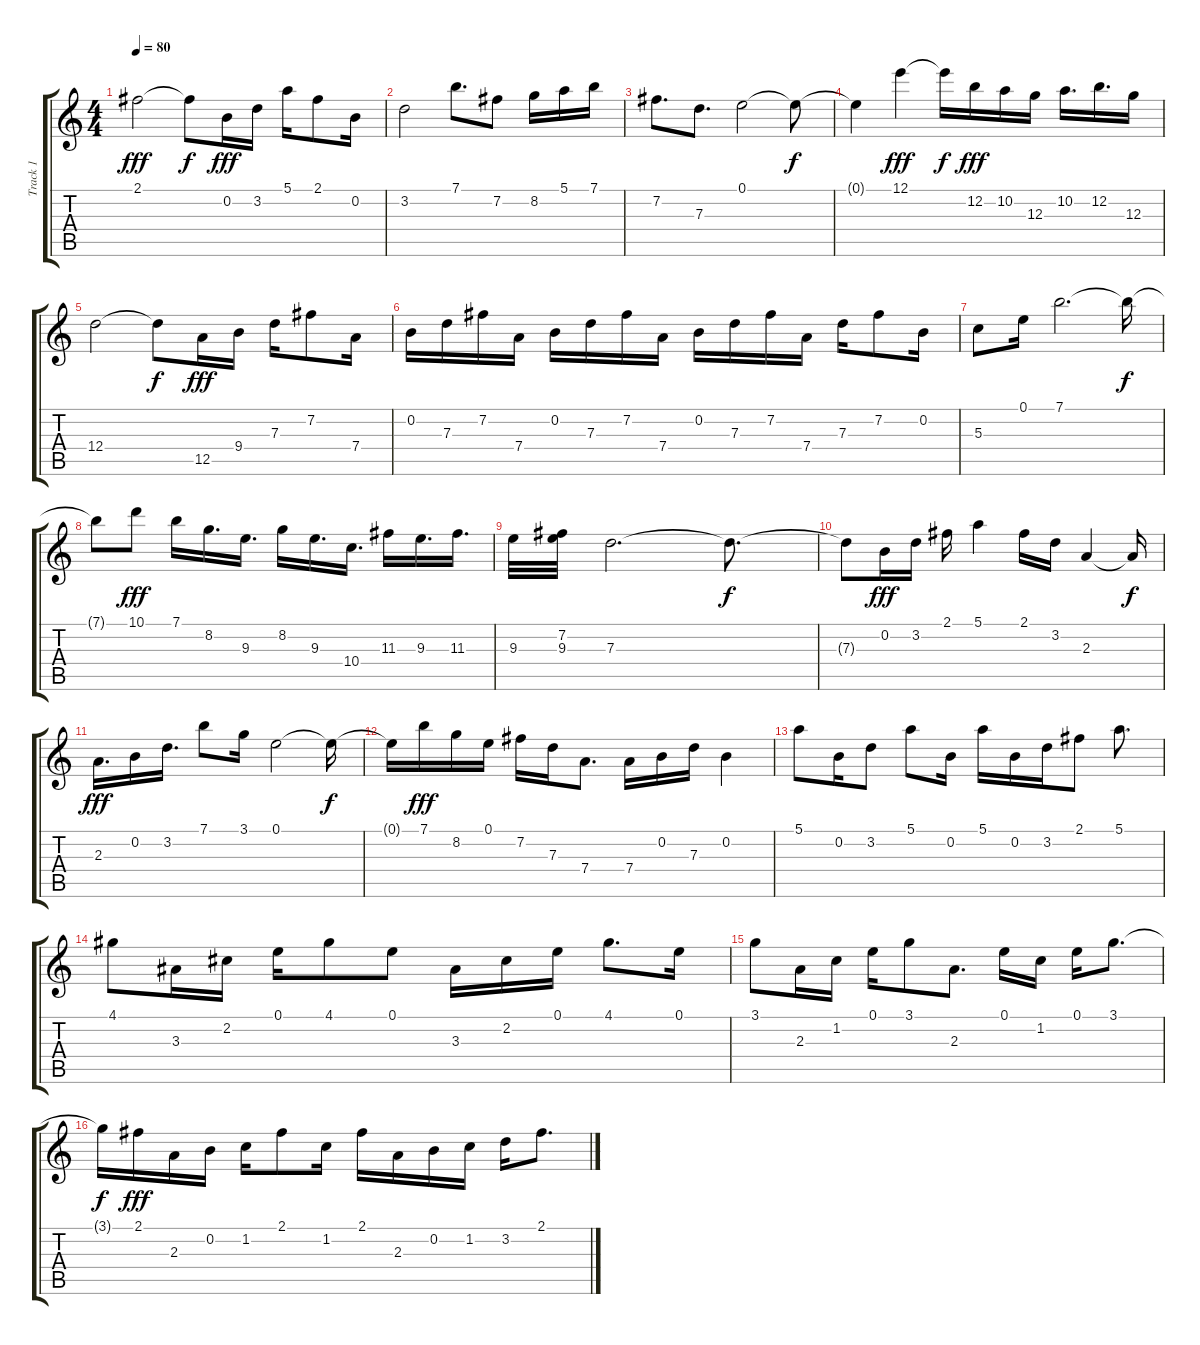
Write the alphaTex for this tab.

\track ("Track 1" "Track 1") {instrument acousticguitarnylon}
\staff {score tabs}
\tuning (E4 B3 G3 D3 A2 E2) {hide}
\ts (4 4)
\tempo 80
\clef g2
\ks c
2.1.2{dy fff} 2.1{t}.8{dy f} 0.2.16{dy fff} 3.2.16 5.1.16 2.1.8 0.2.16 |
3.2.2 7.1.8{d} 7.2.8 8.2.16 5.1.16 7.1.16 |
7.2.8{d} 7.3.8{d} 0.1.2 0.1{t}.8{dy f} |
0.1{t}.4 12.1.4{dy fff} 12.1{t}.16{dy f} 12.2.16{dy fff} 10.2.16 12.3.16 10.2.16{d} 12.2.16{d} 12.3.16 |
12.4.2 12.4{t}.8{dy f} 12.5.16{dy fff} 9.4.16 7.3.16 7.2.8 7.4.16 |
0.2.16 7.3.16 7.2.16 7.4.16 0.2.16 7.3.16 7.2.16 7.4.16 0.2.16 7.3.16 7.2.16 7.4.16 7.3.16 7.2.8 0.2.16 |
5.3.8 0.1.16 7.1.2{d} 7.1{t}.16{dy f} |
7.1{t}.8 10.1.8{dy fff} 7.1.16 8.2.16{d} 9.3.16{d} 8.2.16 9.3.16{d} 10.4.16{d} 11.3.16 9.3.16{d} 11.3.16{d} |
9.3.32 (7.2 9.3).32 7.3.2{d} 7.3{t}.8{d dy f} |
7.3{t}.8 0.2.16{dy fff} 3.2.16 2.1.16 5.1.4 2.1.16 3.2.16 2.3.4 2.3{t}.16{dy f} |
2.3.16{d dy fff} 0.2.16 3.2.16{d} 7.1.8 3.1.16 0.1.2 0.1{t}.16{dy f} |
0.1{t}.16 7.1.16{dy fff} 8.2.16 0.1.16 7.2.16 7.3.16 7.4.8{d} 7.4.16 0.2.16 7.3.16 0.2.4 |
5.1.8 0.2.16 3.2.8 5.1.8 0.2.16 5.1.16 0.2.16 3.2.16 2.1.8 5.1.8{d} |
4.1.8 3.3.16 2.2.16 0.1.16 4.1.8 0.1.8 3.3.16 2.2.16 0.1.16 4.1.8{d} 0.1.16 |
3.1.8 2.3.16 1.2.16 0.1.16 3.1.8 2.3.8{d} 0.1.16 1.2.16 0.1.16 3.1.8{d} |
3.1{t}.16{dy f} 2.1.16{dy fff} 2.3.16 0.2.16 1.2.16 2.1.8 1.2.16 2.1.16 2.3.16 0.2.16 1.2.16 3.2.16 2.1.8{d}
